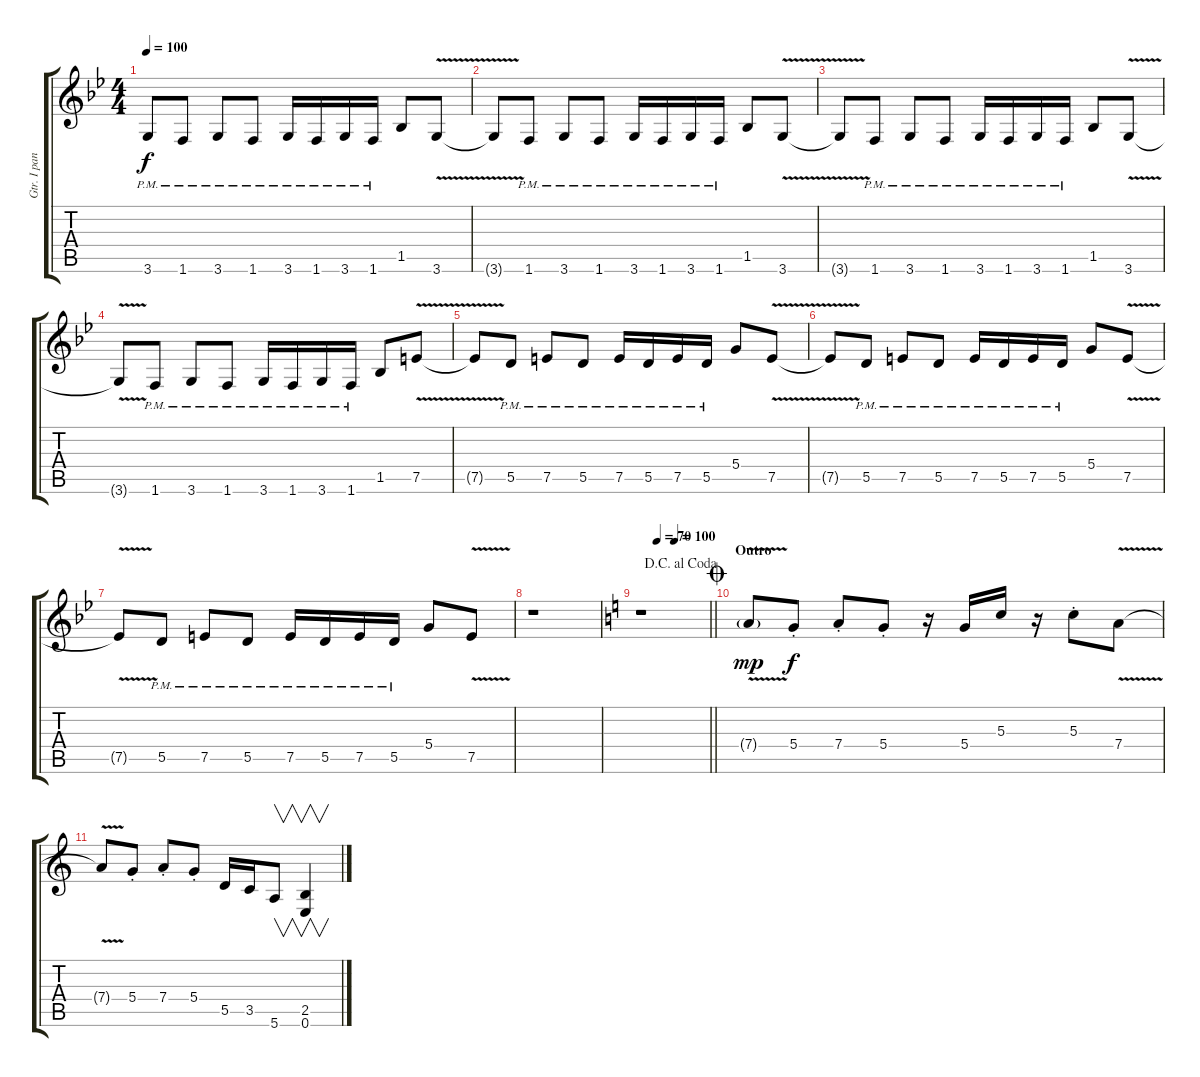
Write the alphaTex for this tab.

\track ("Gtr. I panned left - Gibbons" "Gtr. I pan") {instrument distortionguitar}
\staff {score tabs}
\tuning (E4 B3 G3 D3 A2 E2) {hide}
\ts (4 4)
\tempo 100
\clef g2
\ks bb
3.6{pm t}.8{dy f} 1.6{pm}.8 3.6{pm}.8 1.6{pm}.8 3.6{pm}.16 1.6{pm}.16 3.6{pm}.16 1.6{pm}.16 1.5.8 3.6{v}.8 |
3.6{v t}.8 1.6{pm}.8 3.6{pm}.8 1.6{pm}.8 3.6{pm}.16 1.6{pm}.16 3.6{pm}.16 1.6{pm}.16 1.5.8 3.6{v}.8 |
3.6{v t}.8 1.6{pm}.8 3.6{pm}.8 1.6{pm}.8 3.6{pm}.16 1.6{pm}.16 3.6{pm}.16 1.6{pm}.16 1.5.8 3.6{v}.8 |
3.6{v t}.8 1.6{pm}.8 3.6{pm}.8 1.6{pm}.8 3.6{pm}.16 1.6{pm}.16 3.6{pm}.16 1.6{pm}.16 1.5.8 7.5{v}.8 |
7.5{v t}.8 5.5{pm}.8 7.5{pm}.8 5.5{pm}.8 7.5{pm}.16 5.5{pm}.16 7.5{pm}.16 5.5{pm}.16 5.4.8 7.5{v}.8 |
7.5{v t}.8 5.5{pm}.8 7.5{pm}.8 5.5{pm}.8 7.5{pm}.16 5.5{pm}.16 7.5{pm}.16 5.5{pm}.16 5.4.8 7.5{v}.8 |
7.5{v t}.8 5.5{pm}.8 7.5{pm}.8 5.5{pm}.8 7.5{pm}.16 5.5{pm}.16 7.5{pm}.16 5.5{pm}.16 5.4.8 7.5{v}.8 |
r.1 |
\jump dacapoalcoda
\tempo (70 0.25)
\tempo (100 0.5)
\barLineRight lightlight
\ks c
r.1 |
\section ("" "Outro")
\jump coda
7.4{v g}.8{dy mp} 5.4{st}.8{dy f} 7.4{st}.8 5.4{st}.8 r.16 5.4.16 5.3.16 r.16 5.3{st}.8 7.4{v}.8 |
7.4{v t}.8 5.4{st}.8 7.4{st}.8 5.4{st}.8 5.5.16 3.5.16 5.6.8{v} (2.5 0.6).4{v}
